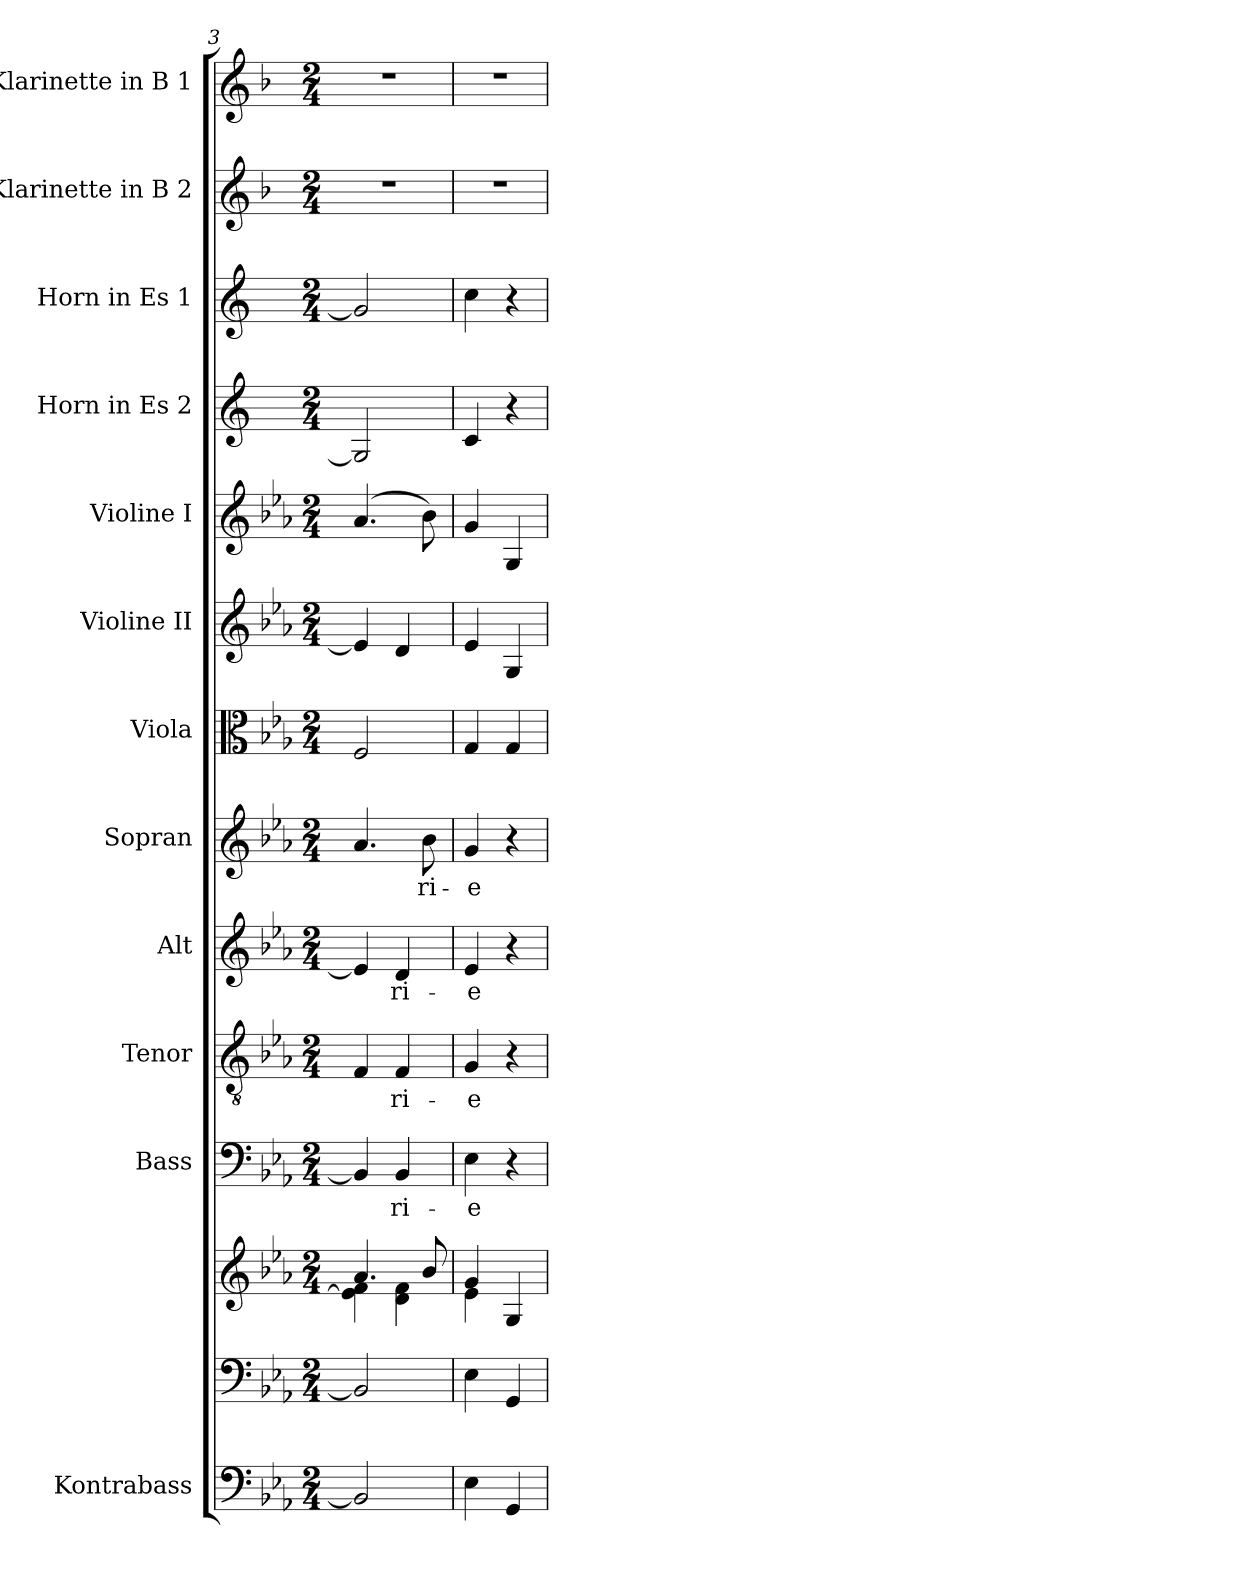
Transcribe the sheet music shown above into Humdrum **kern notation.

**kern	**kern	**kern	**kern	**text	**kern	**text	**kern	**text	**kern	**text	**kern	**kern	**kern	**kern	**kern	**kern	**kern
*part13	*part12	*part12	*part11	*part11	*part10	*part10	*part9	*part9	*part8	*part8	*part7	*part6	*part5	*part4	*part3	*part2	*part1
*staff14	*staff13	*staff12	*staff11	*staff11	*staff10	*staff10	*staff9	*staff9	*staff8	*staff8	*staff7	*staff6	*staff5	*staff4	*staff3	*staff2	*staff1
*I"Kontrabass	*	*	*I"Bass	*	*I"Tenor	*	*I"Alt	*	*I"Sopran	*	*I"Viola	*I"Violine II	*I"Violine I	*I"Horn in Es 2	*I"Horn in Es 1	*I"Klarinette in B 2	*I"Klarinette in B 1
*I'Kb.	*	*	*I'B	*	*I'T	*	*I'A	*	*I'S	*	*I'Vla.	*I'Vl. II	*I'Vl. I	*I'Hrn. 2	*I'Hrn. 1	*	*
*clefF4	*clefF4	*clefG2	*clefF4	*	*clefGv2	*	*clefG2	*	*clefG2	*	*clefC3	*clefG2	*clefG2	*clefG2	*clefG2	*clefG2	*clefG2
*ITrd7c12	*	*	*	*	*	*	*	*	*	*	*	*	*	*ITrd4c7	*ITrd4c7	*ITrd1c2	*ITrd1c2
*k[b-e-a-]	*k[b-e-a-]	*k[b-e-a-]	*k[b-e-a-]	*	*k[b-e-a-]	*	*k[b-e-a-]	*	*k[b-e-a-]	*	*k[b-e-a-]	*k[b-e-a-]	*k[b-e-a-]	*k[b-]	*k[b-]	*k[b-e-a-]	*k[b-e-a-]
*E-:	*E-:	*E-:	*E-:	*	*E-:	*	*E-:	*	*E-:	*	*E-:	*E-:	*E-:	*F:	*F:	*E-:	*E-:
*M2/4	*M2/4	*M2/4	*M2/4	*	*M2/4	*	*M2/4	*	*M2/4	*	*M2/4	*M2/4	*M2/4	*M2/4	*M2/4	*M2/4	*M2/4
=3	=3	=3	=3	=3	=3	=3	=3	=3	=3	=3	=3	=3	=3	=3	=3	=3	=3
*	*	*^	*	*	*	*	*	*	*	*	*	*	*	*	*	*	*
2BBB-/]	2BB-/]	4.a-/	4e-\] 4f\	4BB-/]	.	4F/	.	4e-/]	.	4.a-/	.	2F/	4e-/]	(4.a-/	2C/]	2c/]	2r	2r
!	!	!	!	!	!LO:LY:b	!	!LO:LY:b	!	!LO:LY:b	!	!	!	!	!	!	!	!	!
.	.	.	4d\ 4f\	4BB-/	-ri-	4F/	-ri-	4d/	-ri-	.	.	.	4d/	.	.	.	.	.
!	!	!	!	!	!	!	!	!	!	!	!LO:LY:b	!	!	!	!	!	!	!
.	.	8b-/	.	.	.	.	.	.	.	8b-\	-ri-	.	.	8b-\)	.	.	.	.
=4	=4	=4	=4	=4	=4	=4	=4	=4	=4	=4	=4	=4	=4	=4	=4	=4	=4	=4
!	!	!	!	!	!LO:LY:b	!	!LO:LY:b	!	!LO:LY:b	!	!LO:LY:b	!	!	!	!	!	!	!
4EE-\	4E-\	4g/	4e-\	4E-\	-e	4G/	-e	4e-/	-e	4g/	-e	4G/	4e-/	4g/	4F/	4f\	2r	2r
4GGG/	4GG/	4G/	4ryy	4r	.	4r	.	4r	.	4r	.	4G/	4G/	4G/	4r	4r	.	.
*	*	*v	*v	*	*	*	*	*	*	*	*	*	*	*	*	*	*	*
=	=	=	=	=	=	=	=	=	=	=	=	=	=	=	=	=	=
*-	*-	*-	*-	*-	*-	*-	*-	*-	*-	*-	*-	*-	*-	*-	*-	*-	*-
